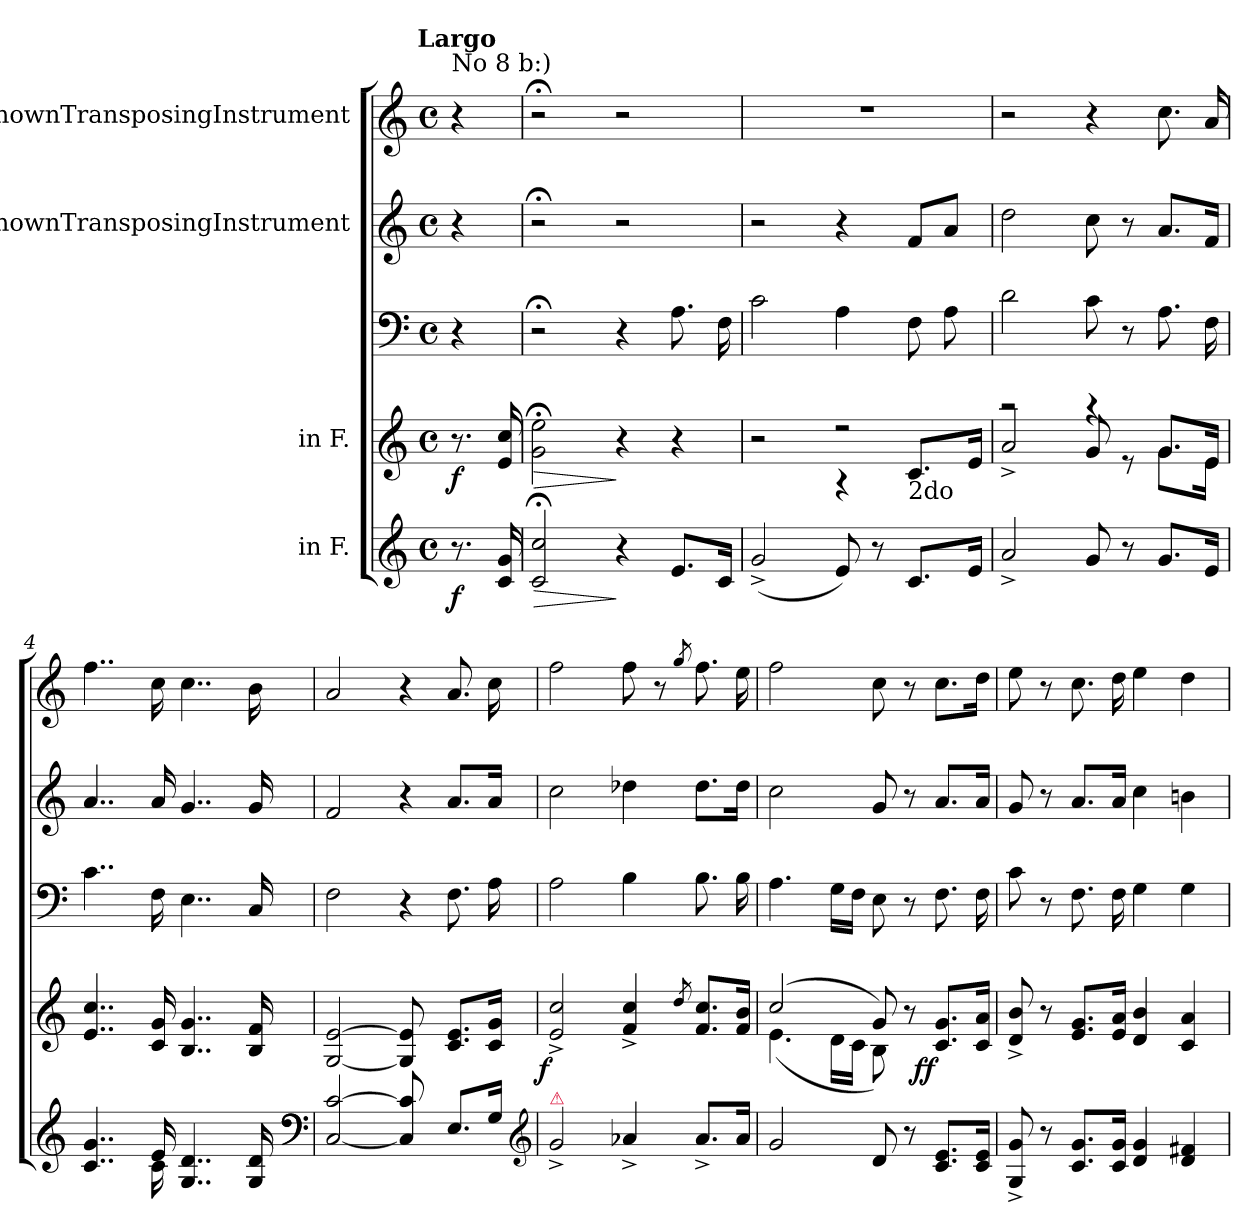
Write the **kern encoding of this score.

**kern	**dynam	**kern	**dynam	**kern	**kern	**kern
*part5	*part5	*part4	*part4	*part3	*part2	*part1
*staff5	*staff5	*staff4	*staff4	*staff3	*staff2	*staff1
*I"in F.	*	*I"in F.	*	*	*I"UnknownTransposingInstrument	*I"UnknownTransposingInstrument
*clefG2	*	*clefG2	*	*clefF4	*	*clefG2
*ITrd4c7	*	*ITrd4c7	*	*	*ITrd8c12	*ITrd8c12
*k[b-]	*	*k[b-]	*	*k[]	*k[]	*k[]
!!LO:TX:omd:t=Largo
*M4/4	*	*M4/4	*	*M4/4	*M4/4	*M4/4
*met(c)	*	*met(c)	*	*met(c)	*met(c)	*met(c)
*MM46	*	*MM46	*	*MM46	*MM46	*MM46
=	=	=	=	=	=	=
!	!	!	!	!	!	!LO:TX:a:t=No 8 b&colon;)
8.r	f	8.r	f	4r	4r	4r
16F/ 16c/	.	16A/ 16f/	.	.	.	.
=1	=1	=1	=1	=1	=1	=1
!	!LO:HP:b	!	!LO:HP:b	!	!	!
2F;</ 2f;</	>	2c;<\ 2a;<\	>	2r;<	2r;<	2r;<
4r	]	4r	]	4r	2r	2r
8.A/L	.	4r	.	8.A\	.	.
16F/Jk	.	.	.	16F\	.	.
=2	=2	=2	=2	=2	=2	=2
*	*	*^	*	*	*	*
(2c^/	.	2r	2ryy	.	2c\	2r	1r
8A/)	.	2r	4r	.	4A\	4r	.
8r	.	.	.	.	.	.	.
!	!	!	!LO:TX:b:t=2do	!	!	!	!
8.F/L	.	.	8.F/L	.	8F\	8F/L	.
.	.	.	.	.	8A\	8A/J	.
16A/Jk	.	.	16A/Jk	.	.	.	.
=3	=3	=3	=3	=3	=3	=3	=3
2d^/	.	2raa	2d^/	.	2d\	2d\	2r
8c/	.	4raa	8c/	.	8c\	8c\	4r
8r	.	.	8r	.	8r	8r	.
8.c/L	.	8.c/L	8.c\L	.	8.A\	8.A/L	8.c\
16A/Jk	.	16A/Jk	16A\Jk	.	16F\	16F/Jk	16A/
*	*	*v	*v	*	*	*	*
=4	=4	=4	=4	=4	=4	=4
*^	*	*	*	*	*	*
4..F/ 4..c/	4..ryy	.	4..A/ 4..f/	.	4..c\	4..A/	4..f\
16A/	16F\	.	16F/ 16c/	.	16F\	16A/	16c\
4..C/ 4..G/	4..ryy	.	4..E/ 4..c/	.	4..E\	4..G/	4..c\
16C/ 16G/	16ryy	.	16E/ 16B-/	.	16C/	16G/	16B\
*v	*v	*	*	*	*	*	*
*clefF4	*	*	*	*	*	*
=5	=5	=5	=5	=5	=5	=5
[2FF/ [2F/	.	[2C/ [2A/	.	2F\	2F/	2A/
!LO:N:vis=8	!	!LO:N:vis=8	!	!	!	!
4FF]/ 4F]/	.	4C]/ 4A]/	.	4r	4r	4r
8.AA/L	.	8.F/ 8.A/L	.	8.F\	8.A/L	8.A/
16C/Jk	.	16F/ 16c/Jk	.	16A\	16A/Jk	16c\
*clefG2	*	*	*	*	*	*
=6	=6	=6	=6	=6	=6	=6
!LO:TX:a:color=crimson:t=⚠	!	!	!	!	!	!
!	!	!	!LO:DY:rj	!	!	!
2c^/	.	2A^/ 2f^/	f	2A\	2c\	2f\
4d-X^/	.	4B-^/ 4f^/	.	4B\	4d-X\	8f\
.	.	.	.	.	.	8r
.	.	8qg/	.	.	.	8qg/
8.d-^/L	.	8.B-/ 8.f/L	.	8.B\	8.d-\L	8.f\
16d-/Jk	.	16B-/ 16e/Jk	.	16B\	16d-\Jk	16e\
=7	=7	=7	=7	=7	=7	=7
*	*	*^	*	*	*	*
2c/	.	(2f/	(>4.A\	.	4.A\	2c\	2f\
.	.	.	16G\LL	.	16G\LL	.	.
.	.	.	16F\JJ	.	16F\JJ	.	.
8G/	.	8c/)	8E\)	.	8E\	8G/	8c\
8r	.	8r	8ryy	.	8r	8r	8r
!	!	!	!	!LO:DY:rj	!	!	!
8.F/ 8.A/L	.	8.F/ 8.c/L	8.ryy	ff	8.F\	8.A/L	8.c\L
16F/ 16A/Jk	.	16F/ 16d/Jk	16ryy	.	16F\	16A/Jk	16d\Jk
*	*	*v	*v	*	*	*	*
=8	=8	=8	=8	=8	=8	=8
8C^/ 8c^/	.	8G^/ 8e^/	.	8c\	8G/	8e\
8r	.	8r	.	8r	8r	8r
8.F/ 8.c/L	.	8.A/ 8.c/L	.	8.F\	8.A/L	8.c\
16F/ 16c/Jk	.	16A/ 16d/Jk	.	16F\	16A/Jk	16d\
4G/ 4c/	.	4G/ 4e/	.	4G\	4c\	4e\
4G/ 4Bn/	.	4F/ 4d/	.	4G\	4Bn\	4d\
=	=	=	=	=	=	=
*-	*-	*-	*-	*-	*-	*-
